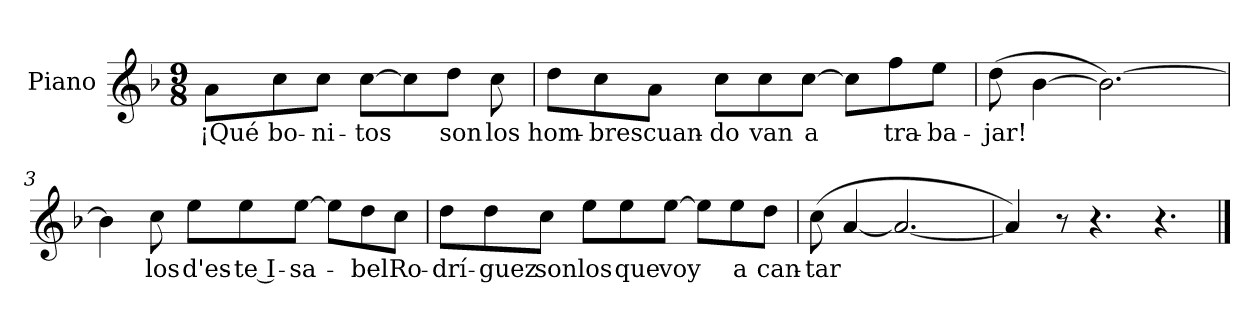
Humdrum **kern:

**kern	**text
*part1	*part1
*staff1	*staff1
*I"Piano	*
*I'Pno.	*
*clefG2	*
*k[b-]	*
*F:	*
*M9/8	*
=	=
8a\L	¡Qué
8cc\	bo-
8cc\J	-ni-
[8cc\L	-tos
8cc\]	.
8dd\J	son
8cc\	los
=1	=1
8dd\L	hom-
8cc\	-bres
8a\J	cuan-
8cc\L	-do
8cc\	van
[8cc\J	a
8cc\L]	.
8ff\	tra-
8ee\J	-ba-
=2	=2
(>8dd\	-jar!
[4b-\	.
2.b-\_)	.
=3	=3
4b-\]	.
8cc\	los
8ee\L	d'es-
8ee\	-te I-
[8ee\J	-sa-
8ee\L]	.
8dd\	-bel
8cc\J	Ro-
=4	=4
8dd\L	-drí-
8dd\	-guez
8cc\J	son
8ee\L	los
8ee\	que
[8ee\J	voy
8ee\L]	.
8ee\	a
8dd\J	can-
=5	=5
(<8cc\	-tar
[4a/	.
2.a/_	.
=6	=6
4a/])	.
8r	.
4.r	.
4.r	.
==	==
*-	*-
